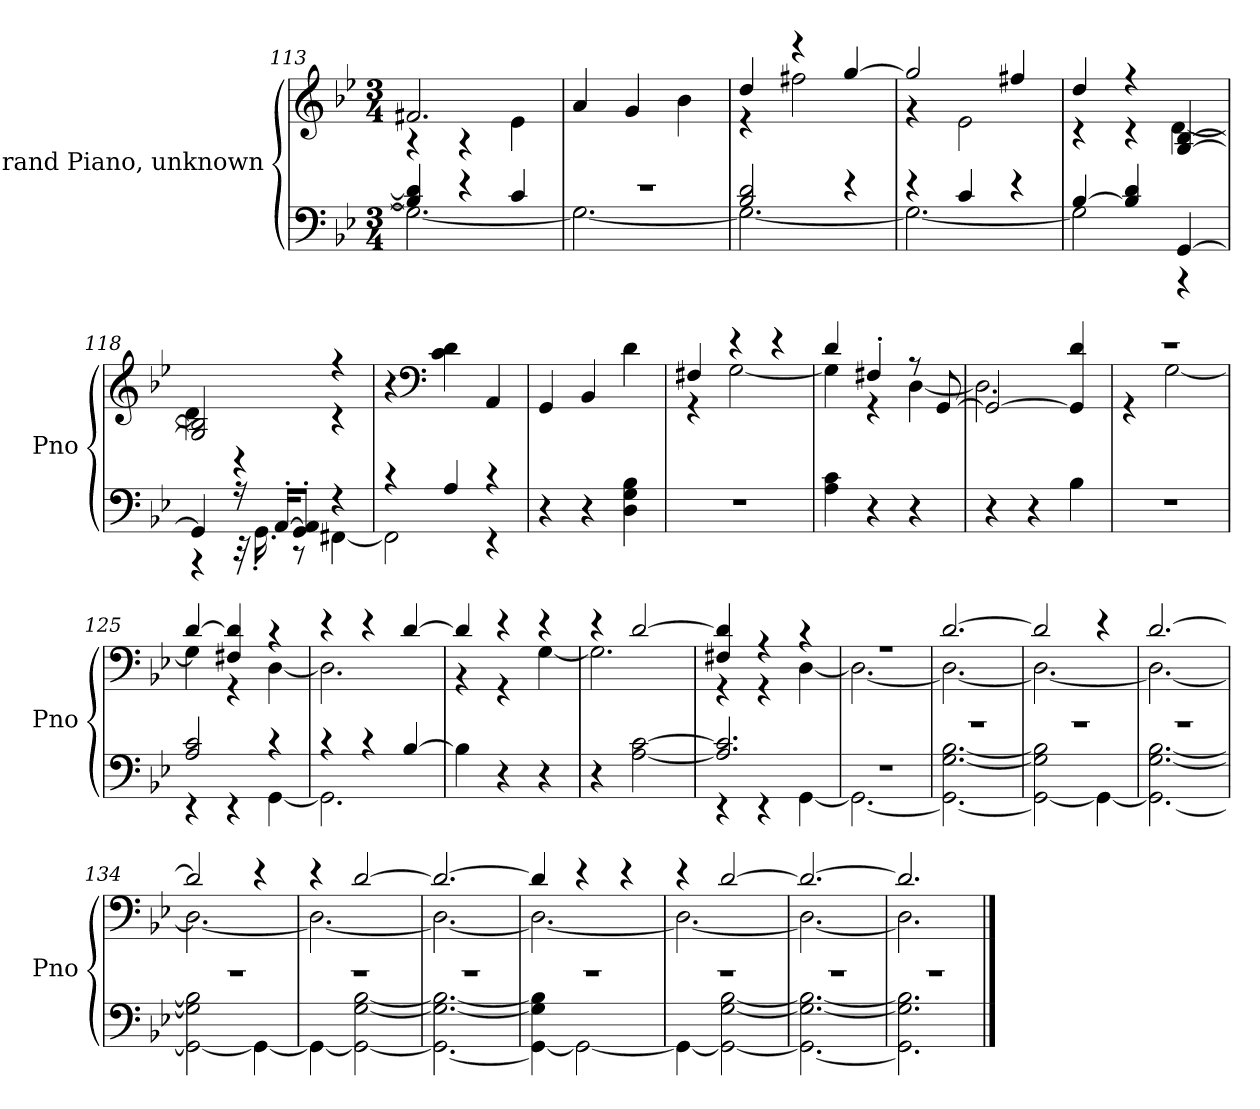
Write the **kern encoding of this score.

**kern	**kern
*part1	*part1
*staff2	*staff1
*I"Grand Piano, unknown	*
*I'Pno	*
*clefF4	*clefG2
*k[b-e-]	*k[b-e-]
*M3/4	*M3/4
=113	=113
*^	*^
4B-/] 4d/]	2.G\_	2.f#X/	4r
4r	.	.	4r
4c/	.	.	4e-\
*	*	*v	*v
=114	=114	=114
2.r	2.G\_	4a/
.	.	4g/
.	.	4b-\
=115	=115	=115
*	*	*^
2B-/ 2d/	2.G\_	4dd/	4r
.	.	4r	2ff#X\
4r	.	[4gg/	.
=116	=116	=116	=116
4r	2.G\_	2gg/]	4r
4c/	.	.	2e-\
4r	.	4ff#X/	.
=117	=117	=117	=117
[4B-/	2G\]	4dd/	4r
4B-/] 4d/	.	4r	4r
[4GG/	4r	[4G/ [4B-/	[4d\
!!LO:LB:g=z	!!
=118	=118	=118	=118
4GG/]	4r	2G/] 2B-/]	4d\]
16r	32r	.	4r
.	16.GG'\	.	.
[16AA'/KL	.	.	.
8GG/' 8AA/]'J	8r	.	.
4r	[4FF#X\	4r	4r
*	*	*v	*v
=119	=119	=119
4r	2FF#\]	4r
*	*	*clefF4
4A/	.	4c\ 4d\
4r	4r	4AA/
*v	*v	*
=120	=120
4r	4GG/
4r	4BB-/
4D\ 4G\ 4B-\	4d\
=121	=121
*	*^
2.r	4F#X/	4r
.	4r	[2G\
.	4r	.
=122	=122	=122
4A\ 4c\	4d/	4G\]
4r	4F#X'/	4r
4r	8r	[4D\
.	[8GG/	.
=123	=123	=123
4r	2GG/_	2.D\]
4r	.	.
4B-\	4GG/] 4d/	.
=124	=124	=124
2.r	2.r	4r
.	.	[2G\
=125	=125	=125
*^	*	*
2A/ 2c/	4r	[4d/	4G\]
.	4r	4F#X/ 4d/]	4r
4r	[4GG\	4r	[4D\
=126	=126	=126	=126
4r	2.GG\]	4r	2.D\]
4r	.	4r	.
[4B-/	.	[4d/	.
*v	*v	*	*
!!LO:LB:g=z	!!
=127	=127	=127
4B-\]	4d/]	4r
4r	4r	4r
4r	4r	[4G\
=128	=128	=128
4r	4r	2.G\]
[2A\ [2c\	[2d/	.
=129	=129	=129
*^	*	*
2.A/] 2.c/]	4r	4F#X/ 4d/]	4r
.	4r	4r	4r
.	[4GG\	4r	[4D\
=130	=130	=130	=130
2.r	2.GG\_	2.r	2.D\_
=131	=131	=131	=131
2.r	2.GG\_ [2.G\ [2.B-\	[2.d/	2.D\_
=132	=132	=132	=132
2.r	2GG\_ 2G\] 2B-\]	2d/]	2.D\_
.	4GG\_	4r	.
=133	=133	=133	=133
2.r	2.GG\_ [2.G\ [2.B-\	[2.d/	2.D\_
=134	=134	=134	=134
2.r	2GG\_ 2G\] 2B-\]	2d/]	2.D\_
.	4GG\_	4r	.
=135	=135	=135	=135
2.r	4GG\_	4r	2.D\_
.	2GG\_ [2G\ [2B-\	[2d/	.
=136	=136	=136	=136
2.r	2.GG\_ 2.G\_ 2.B-\_	2.d/_	2.D\_
=137	=137	=137	=137
2.r	4GG\_ 4G\] 4B-\]	4d/]	2.D\_
.	2GG\_	4r	.
.	.	4r	.
=138	=138	=138	=138
2.r	4GG\_	4r	2.D\_
.	2GG\_ [2G\ [2B-\	[2d/	.
=139	=139	=139	=139
2.r	2.GG\_ 2.G\_ 2.B-\_	2.d/_	2.D\_
!!LO:LB:g=z	!!
=140	=140	=140	=140
2.r	2.GG\] 2.G\] 2.B-\]	2.d/]	2.D\]
*v	*v	*	*
*	*v	*v
==	==
*-	*-
